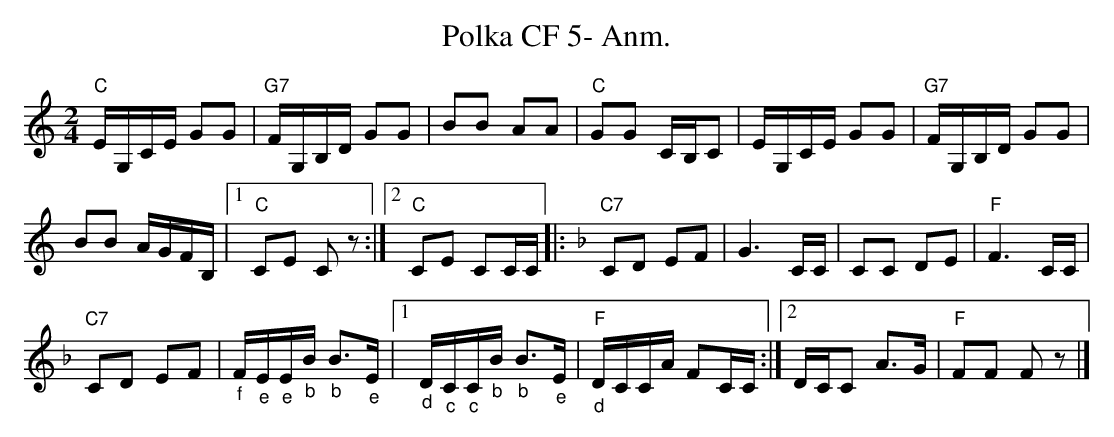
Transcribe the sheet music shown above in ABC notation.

X:1
T:Polka CF 5- Anm.
M:2/4
L:1/16
K:Cmaj
"C"EG,CE G2G2 | "G7"FG,B,D G2G2 | B2B2 A2A2 | "C"G2G2 CB,C2 | EG,CE G2G2 | "G7"FG,B,D G2G2 |
B2B2 AGFB, |1 "C"C2E2 C2 z2 :|2 "C"C2E2 C2CC |: [K:Fmaj][L:1/8] "C7"CD EF | G3 C/2C/2 | CC DE | "F"F3 C/2C/2 |
"C7"CD EF | "_f"F/2"_e"E/2"_e"E/2"_b"B/2 "_b"B>"_e"E |1 "_d"D/2"_c"C/2"_c"C/2"_b"B/2 "_b"B>"_e"E | "F""_d"D/2C/2C/2A/2 FC/2C/2 :|2 D/2C/2C A>G | "F"FF F z |]
